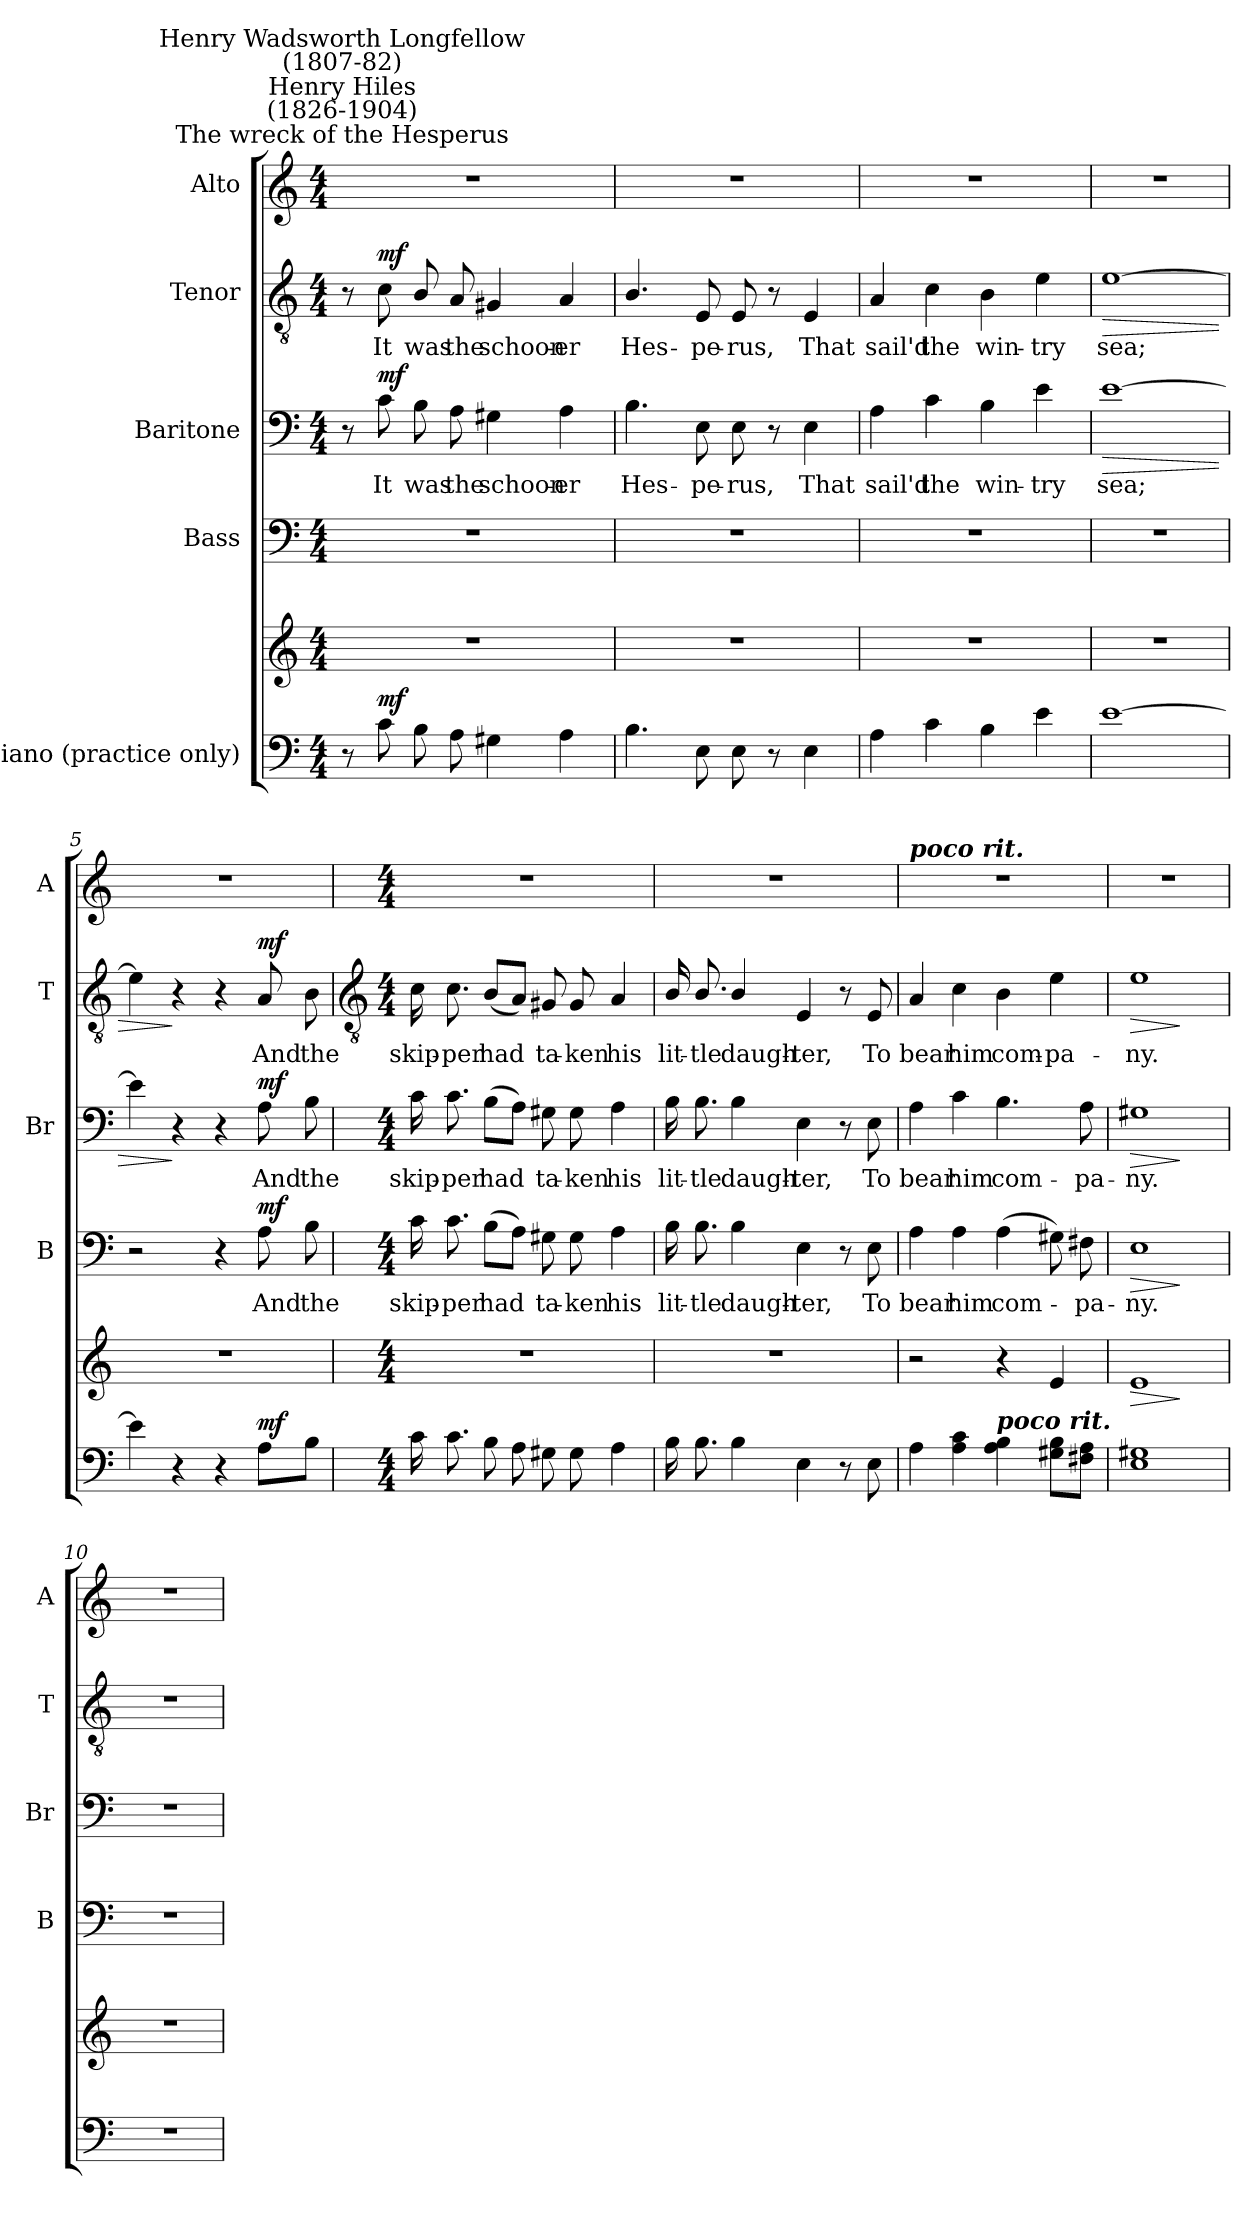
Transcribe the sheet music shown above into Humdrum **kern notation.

**kern	**kern	**dynam	**kern	**text	**dynam	**kern	**text	**dynam	**kern	**text	**dynam	**kern
*part5	*part5	*part5	*part4	*part4	*part4	*part3	*part3	*part3	*part2	*part2	*part2	*part1
*staff6	*staff5	*staff5/6	*staff4	*staff4	*staff4	*staff3	*staff3	*staff3	*staff2	*staff2	*staff2	*staff1
*I"Piano  (practice only)	*	*	*I"Bass	*	*	*I"Baritone	*	*	*I"Tenor	*	*	*I"Alto
*	*	*	*I'B	*	*	*I'Br	*	*	*I'T	*	*	*I'A
*clefF4	*clefG2	*	*clefF4	*	*	*clefF4	*	*	*clefGv2	*	*	*clefG2
*k[]	*k[]	*	*k[]	*	*	*k[]	*	*	*k[]	*	*	*k[]
*C:	*C:	*	*C:	*	*	*C:	*	*	*C:	*	*	*C:
*M4/4	*M4/4	*	*M4/4	*	*	*M4/4	*	*	*M4/4	*	*	*M4/4
*MM132	*MM132	*	*MM132	*	*	*MM132	*	*	*MM132	*	*	*MM132
=1	=1	=1	=1	=1	=1	=1	=1	=1	=1	=1	=1	=1
!	!	!	!	!	!	!	!	!	!	!	!	!LO:TX:a:cj:t=The wreck of the Hesperus
!	!	!	!	!	!	!	!	!	!	!	!	!LO:TX:a:cj:t=Henry Hiles\n(1826-1904)
!	!	!	!	!	!	!	!	!	!	!	!	!LO:TX:a:cj:t=Henry Wadsworth Longfellow\n(1807-82)
8r	1r	.	1r	.	.	8r	.	.	8r	.	.	1r
!	!	!LO:DY:a=2	!	!	!	!	!LO:LY:b	!LO:DY:b	!	!LO:LY:b	!LO:DY:b	!
8c	.	mf	.	.	.	8c	It	mf	8c	It	mf	.
!	!	!	!	!	!	!	!LO:LY:b	!	!	!LO:LY:b	!	!
8B	.	.	.	.	.	8B	was	.	8B/	was	.	.
!	!	!	!	!	!	!	!LO:LY:b	!	!	!LO:LY:b	!	!
8A	.	.	.	.	.	8A	the	.	8A	the	.	.
!	!	!	!	!	!	!	!LO:LY:b	!	!	!LO:LY:b	!	!
4G#X	.	.	.	.	.	4G#X	schoon-	.	4G#X	schoon-	.	.
!	!	!	!	!	!	!	!LO:LY:b	!	!	!LO:LY:b	!	!
4A	.	.	.	.	.	4A	-er	.	4A	-er	.	.
=2	=2	=2	=2	=2	=2	=2	=2	=2	=2	=2	=2	=2
!	!	!	!	!	!	!	!LO:LY:b	!	!	!LO:LY:b	!	!
4.B	1r	.	1r	.	.	4.B	Hes-	.	4.B/	Hes-	.	1r
!	!	!	!	!	!	!	!LO:LY:b	!	!	!LO:LY:b	!	!
8E	.	.	.	.	.	8E	-pe-	.	8E	-pe-	.	.
!	!	!	!	!	!	!	!LO:LY:b	!	!	!LO:LY:b	!	!
8E	.	.	.	.	.	8E	-rus,	.	8E	-rus,	.	.
8r	.	.	.	.	.	8r	.	.	8r	.	.	.
!	!	!	!	!	!	!	!LO:LY:b	!	!	!LO:LY:b	!	!
4E	.	.	.	.	.	4E	That	.	4E	That	.	.
=3	=3	=3	=3	=3	=3	=3	=3	=3	=3	=3	=3	=3
!	!	!	!	!	!	!	!LO:LY:b	!	!	!LO:LY:b	!	!
4A	1r	.	1r	.	.	4A	sail'd	.	4A	sail'd	.	1r
!	!	!	!	!	!	!	!LO:LY:b	!	!	!LO:LY:b	!	!
4c	.	.	.	.	.	4c	the	.	4c	the	.	.
!	!	!	!	!	!	!	!LO:LY:b	!	!	!LO:LY:b	!	!
4B	.	.	.	.	.	4B	win-	.	4B	win-	.	.
!	!	!	!	!	!	!	!LO:LY:b	!	!	!LO:LY:b	!	!
4e	.	.	.	.	.	4e	-try	.	4e	-try	.	.
=4	=4	=4	=4	=4	=4	=4	=4	=4	=4	=4	=4	=4
!	!	!	!	!	!	!	!LO:LY:b	!LO:HP:b	!	!LO:LY:b	!LO:HP:b	!
[1e	1r	.	1r	.	.	[1e	sea;	>	[1e	sea;	>	1r
=5	=5	=5	=5	=5	=5	=5	=5	=5	=5	=5	=5	=5
4e]	1r	.	2r	.	.	4e]	.	.	4e]	.	.	1r
4r	.	.	.	.	.	4r	.	]	4r	.	]	.
4r	.	.	4r	.	.	4r	.	.	4r	.	.	.
!	!	!LO:DY:a=2	!	!LO:LY:b	!LO:DY:b	!	!LO:LY:b	!LO:DY:b	!	!LO:LY:b	!LO:DY:b	!
8AL	.	mf	8A	And	mf	8A	And	mf	8A	And	mf	.
!	!	!	!	!LO:LY:b	!	!	!LO:LY:b	!	!	!LO:LY:b	!	!
8BJ	.	.	8B	the	.	8B	the	.	8B	the	.	.
!!LO:LB:g=z
=6	=6	=6	=6	=6	=6	=6	=6	=6	=6	=6	=6	=6
*	*	*	*	*	*	*	*	*	*clefGv2	*	*	*
*M4/4	*M4/4	*	*M4/4	*	*	*M4/4	*	*	*M4/4	*	*	*M4/4
!	!	!	!	!LO:LY:b	!	!	!LO:LY:b	!	!	!LO:LY:b	!	!
16cLL	1r	.	16c	skip-	.	16c	skip-	.	16c	skip-	.	1r
!	!	!	!	!LO:LY:b	!	!	!LO:LY:b	!	!	!LO:LY:b	!	!
8.cJ	.	.	8.c	-per	.	8.c	-per	.	8.c	-per	.	.
!	!	!	!	!LO:LY:b	!	!	!LO:LY:b	!	!	!LO:LY:b	!	!
8BL	.	.	(>8BL	had	.	(>8BL	had	.	(<8B/L	had	.	.
8AJ	.	.	8AJ)	.	.	8AJ)	.	.	8AJ)	.	.	.
!	!	!	!	!LO:LY:b	!	!	!LO:LY:b	!	!	!LO:LY:b	!	!
8G#XL	.	.	8G#X	ta-	.	8G#X	ta-	.	8G#X	ta-	.	.
!	!	!	!	!LO:LY:b	!	!	!LO:LY:b	!	!	!LO:LY:b	!	!
8G#J	.	.	8G#	-ken	.	8G#	-ken	.	8G#	-ken	.	.
!	!	!	!	!LO:LY:b	!	!	!LO:LY:b	!	!	!LO:LY:b	!	!
4A	.	.	4A	his	.	4A	his	.	4A	his	.	.
=7	=7	=7	=7	=7	=7	=7	=7	=7	=7	=7	=7	=7
!	!	!	!	!LO:LY:b	!	!	!LO:LY:b	!	!	!LO:LY:b	!	!
16BLL	1r	.	16B	lit-	.	16B	lit-	.	16B/	lit-	.	1r
!	!	!	!	!LO:LY:b	!	!	!LO:LY:b	!	!	!LO:LY:b	!	!
8.BJ	.	.	8.B	-tle	.	8.B	-tle	.	8.B/	-tle	.	.
!	!	!	!	!LO:LY:b	!	!	!LO:LY:b	!	!	!LO:LY:b	!	!
4B	.	.	4B	daugh-	.	4B	daugh-	.	4B/	daugh-	.	.
!	!	!	!	!LO:LY:b	!	!	!LO:LY:b	!	!	!LO:LY:b	!	!
4E	.	.	4E	-ter,	.	4E	-ter,	.	4E	-ter,	.	.
8r	.	.	8r	.	.	8r	.	.	8r	.	.	.
!	!	!	!	!LO:LY:b	!	!	!LO:LY:b	!	!	!LO:LY:b	!	!
8E	.	.	8E	To	.	8E	To	.	8E	To	.	.
=8	=8	=8	=8	=8	=8	=8	=8	=8	=8	=8	=8	=8
!	!	!	!	!	!	!	!	!	!	!	!	!LO:TX:a:Bi:t=poco rit.
!	!	!	!	!LO:LY:b	!	!	!LO:LY:b	!	!	!LO:LY:b	!	!
4A	2r	.	4A	bear	.	4A	bear	.	4A	bear	.	1r
!	!	!	!	!LO:LY:b	!	!	!LO:LY:b	!	!	!LO:LY:b	!	!
4A 4c	.	.	4A	him	.	4c	him	.	4c	him	.	.
!LO:TX:a:Bi:t=poco rit.	!	!	!	!	!	!	!	!	!	!	!	!
!	!	!	!	!LO:LY:b	!	!	!LO:LY:b	!	!	!LO:LY:b	!	!
4A 4B	4r	.	(>4A	com-	.	4.B	com-	.	4B	com-	.	.
!	!	!	!	!	!	!	!	!	!	!LO:LY:b	!	!
8G#X 8BL	4e	.	8G#X)	.	.	.	.	.	4e	-pa-	.	.
!	!	!	!	!LO:LY:b	!	!	!LO:LY:b	!	!	!	!	!
8F#X 8AJ	.	.	8F#X	pa-	.	8A	-pa-	.	.	.	.	.
=9	=9	=9	=9	=9	=9	=9	=9	=9	=9	=9	=9	=9
!	!	!LO:HP:b	!	!LO:LY:b	!LO:HP:b	!	!LO:LY:b	!LO:HP:b	!	!LO:LY:b	!LO:HP:b	!
1E 1G#X	1e	>	1E	-ny.	>	1G#X	-ny.	>	1e	-ny.	>	1r
.	.	]	.	.	]	.	.	]	.	.	]	.
=10	=10	=10	=10	=10	=10	=10	=10	=10	=10	=10	=10	=10
1r	1r	.	1r	.	.	1r	.	.	1r	.	.	1r
=	=	=	=	=	=	=	=	=	=	=	=	=
*-	*-	*-	*-	*-	*-	*-	*-	*-	*-	*-	*-	*-
